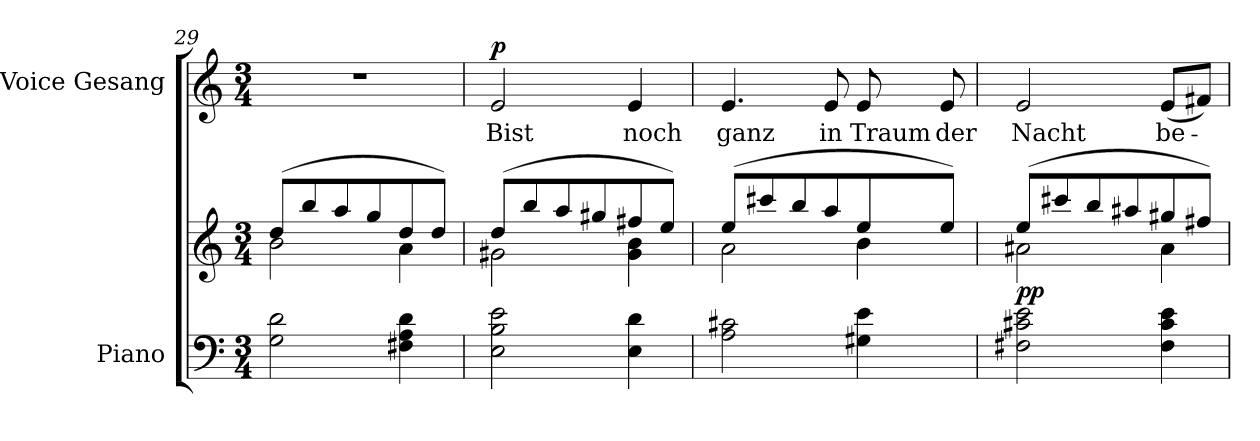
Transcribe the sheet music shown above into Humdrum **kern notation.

**kern	**kern	**dynam	**kern	**text	**dynam
*part2	*part2	*part2	*part1	*part1	*part1
*staff3	*staff2	*staff2/3	*staff1	*staff1	*staff1
*I"Piano	*	*	*I"Voice Gesang	*	*
*I'Pno	*	*	*	*	*
!!LO:LB:g=z
*clefF4	*clefG2	*	*clefG2	*	*
*k[]	*k[]	*	*k[]	*	*
*M3/4	*M3/4	*	*M3/4	*	*
=29	=29	=29	=29	=29	=29
*	*^	*	*	*	*
!	!	!	!LO:DY:b	!	!	!
!	!	!	!LO:DY:n=1:b	!	!	!
2G\ 2d\	(8dd/L	2b\	p other-dynamics	2.r	.	.
.	8bb/	.	.	.	.	.
.	8aa/	.	.	.	.	.
.	8gg/	.	.	.	.	.
4F#X\ 4A\ 4d\	8dd/	4a\	.	.	.	.
.	8dd/J)	.	.	.	.	.
=30	=30	=30	=30	=30	=30	=30
!	!	!	!	!	!LO:LY:b	!LO:DY:a
2E\ 2B\ 2e\	(8dd/L	2g#X\	.	2e/	Bist	p
.	8bb/	.	.	.	.	.
.	8aa/	.	.	.	.	.
.	8gg#X/	.	.	.	.	.
!	!	!	!	!	!LO:LY:b	!
4E\ 4d\	8ff#X/	4g#\ 4b\	.	4e/	noch	.
.	8ee/J)	.	.	.	.	.
=31	=31	=31	=31	=31	=31	=31
!	!	!	!	!	!LO:LY:b	!
2A\ 2c#X\	(8ee/L	2a\	.	4.e/	ganz	.
.	8ccc#X/	.	.	.	.	.
.	8bb/	.	.	.	.	.
!	!	!	!	!	!LO:LY:b	!
.	8aa/	.	.	8e/	in	.
!	!	!	!	!	!LO:LY:b	!
4G#X\ 4e\	8ee/	4b\	.	8e/	Traum	.
!	!	!	!	!	!LO:LY:b	!
.	8ee/J)	.	.	8e/	der	.
=32	=32	=32	=32	=32	=32	=32
!	!	!	!LO:DY:b	!	!LO:LY:b	!
2F#X\ 2c#X\ 2e\	(8ee/L	2a#X\	pp	2e/	Nacht	.
.	8ccc#X/	.	.	.	.	.
.	8bb/	.	.	.	.	.
.	8aa#X/	.	.	.	.	.
!	!	!	!	!	!LO:LY:b	!
4F#\ 4c#\ 4e\	8gg#X/	4a#\	.	(8e/L	be-	.
.	8ff#X/J)	.	.	8f#X/J)	.	.
*	*v	*v	*	*	*	*
=	=	=	=	=	=
*-	*-	*-	*-	*-	*-
